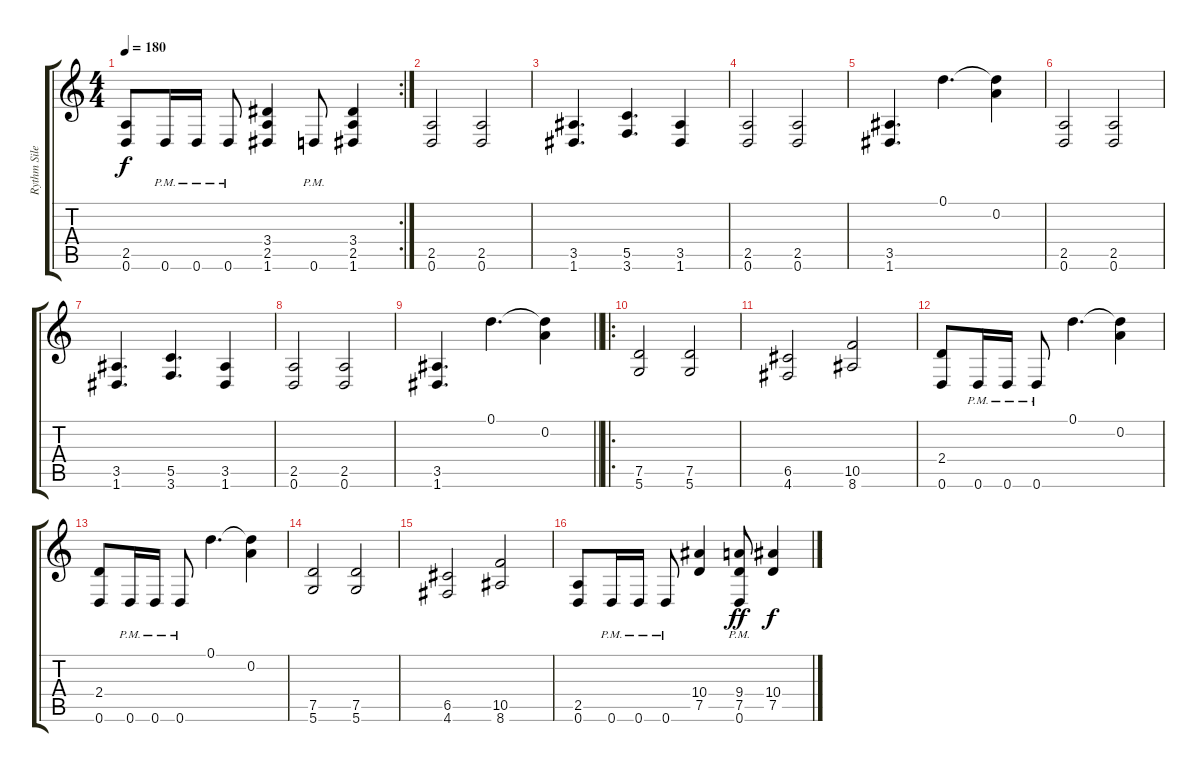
\track ("Rythm Silenoz" "Rythm Sile") {instrument distortionguitar}
\staff {score tabs}
\tuning (D4 A3 F3 C3 G2 D2) {hide}
\rc 2
\ts (4 4)
\tempo 180
\clef g2
\ks c
(2.5 0.6).8{dy f} 0.6{pm}.16 0.6{pm}.16 0.6{pm}.8 (3.4 2.5 1.6).4 0.6{pm}.8 (3.4 2.5 1.6).4 |
(2.5 0.6).2 (2.5 0.6).2 |
(3.5 1.6).4{d} (5.5 3.6).4{d} (3.5 1.6).4 |
(2.5 0.6).2 (2.5 0.6).2 |
(3.5 1.6).4{d} 0.1.4{d} (0.1{t} 0.2).4 |
(2.5 0.6).2 (2.5 0.6).2 |
(3.5 1.6).4{d} (5.5 3.6).4{d} (3.5 1.6).4 |
(2.5 0.6).2 (2.5 0.6).2 |
\barLineRight lightlight
(3.5 1.6).4{d} 0.1.4{d} (0.1{t} 0.2).4 |
\ro
(7.5 5.6).2 (7.5 5.6).2 |
(6.5 4.6).2 (10.5 8.6).2 |
(2.4 0.6).8 0.6{pm}.16 0.6{pm}.16 0.6{pm}.8 0.1.4{d} (0.1{t} 0.2).4 |
(2.4 0.6).8 0.6{pm}.16 0.6{pm}.16 0.6{pm}.8 0.1.4{d} (0.1{t} 0.2).4 |
(7.5 5.6).2 (7.5 5.6).2 |
(6.5 4.6).2 (10.5 8.6).2 |
(2.5 0.6).8 0.6{pm}.16 0.6{pm}.16 0.6{pm}.8 (10.4 7.5).4 (9.4 7.5 0.6{pm}).8{dy ff} (10.4 7.5).4{dy f}
